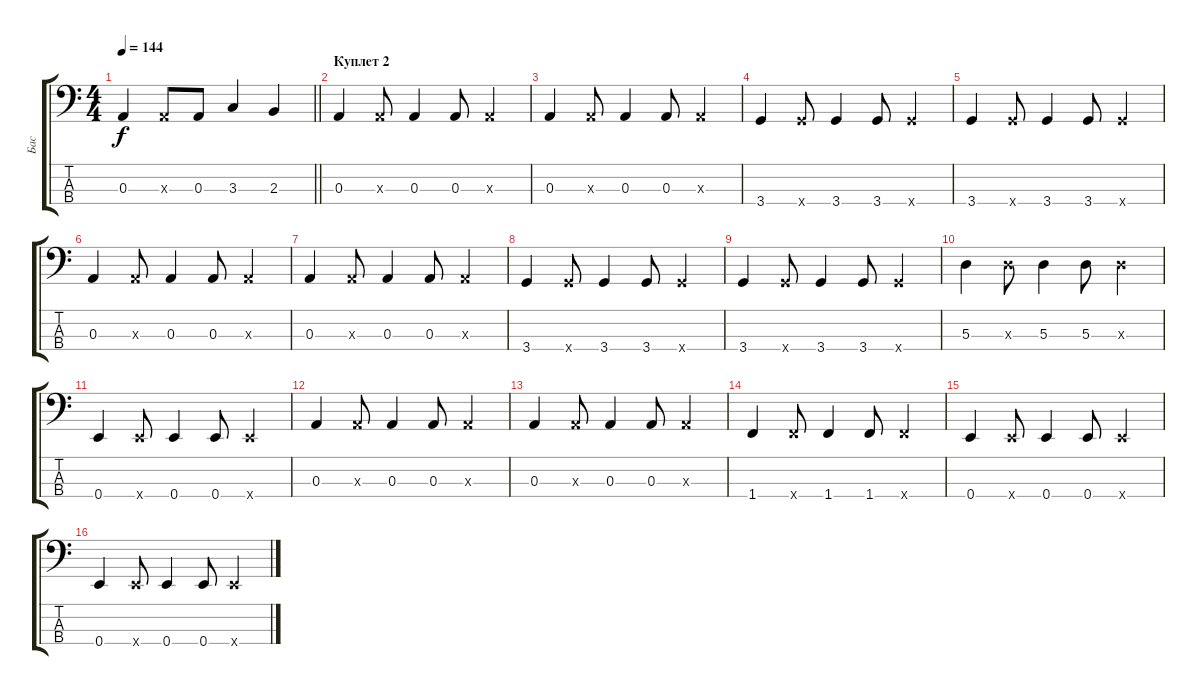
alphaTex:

\track ("Бас" "Бас") {instrument electricbassfinger}
\staff {score tabs}
\tuning (G2 D2 A1 E1) {hide}
\ts (4 4)
\tempo 144
\clef f4
\barLineRight lightlight
\ks c
0.3.4{dy f} 0.3{x}.8 0.3.8 3.3.4 2.3.4 |
\section ("" "Куплет 2")
0.3.4 0.3{x}.8 0.3.4 0.3.8 0.3{x}.4 |
0.3.4 0.3{x}.8 0.3.4 0.3.8 0.3{x}.4 |
3.4.4 3.4{x}.8 3.4.4 3.4.8 3.4{x}.4 |
3.4.4 3.4{x}.8 3.4.4 3.4.8 3.4{x}.4 |
0.3.4 0.3{x}.8 0.3.4 0.3.8 0.3{x}.4 |
0.3.4 0.3{x}.8 0.3.4 0.3.8 0.3{x}.4 |
3.4.4 3.4{x}.8 3.4.4 3.4.8 3.4{x}.4 |
3.4.4 3.4{x}.8 3.4.4 3.4.8 3.4{x}.4 |
5.3.4 5.3{x}.8 5.3.4 5.3.8 5.3{x}.4 |
0.4.4 0.4{x}.8 0.4.4 0.4.8 0.4{x}.4 |
0.3.4 0.3{x}.8 0.3.4 0.3.8 0.3{x}.4 |
0.3.4 0.3{x}.8 0.3.4 0.3.8 0.3{x}.4 |
1.4.4 1.4{x}.8 1.4.4 1.4.8 1.4{x}.4 |
0.4.4 0.4{x}.8 0.4.4 0.4.8 0.4{x}.4 |
0.4.4 0.4{x}.8 0.4.4 0.4.8 0.4{x}.4
